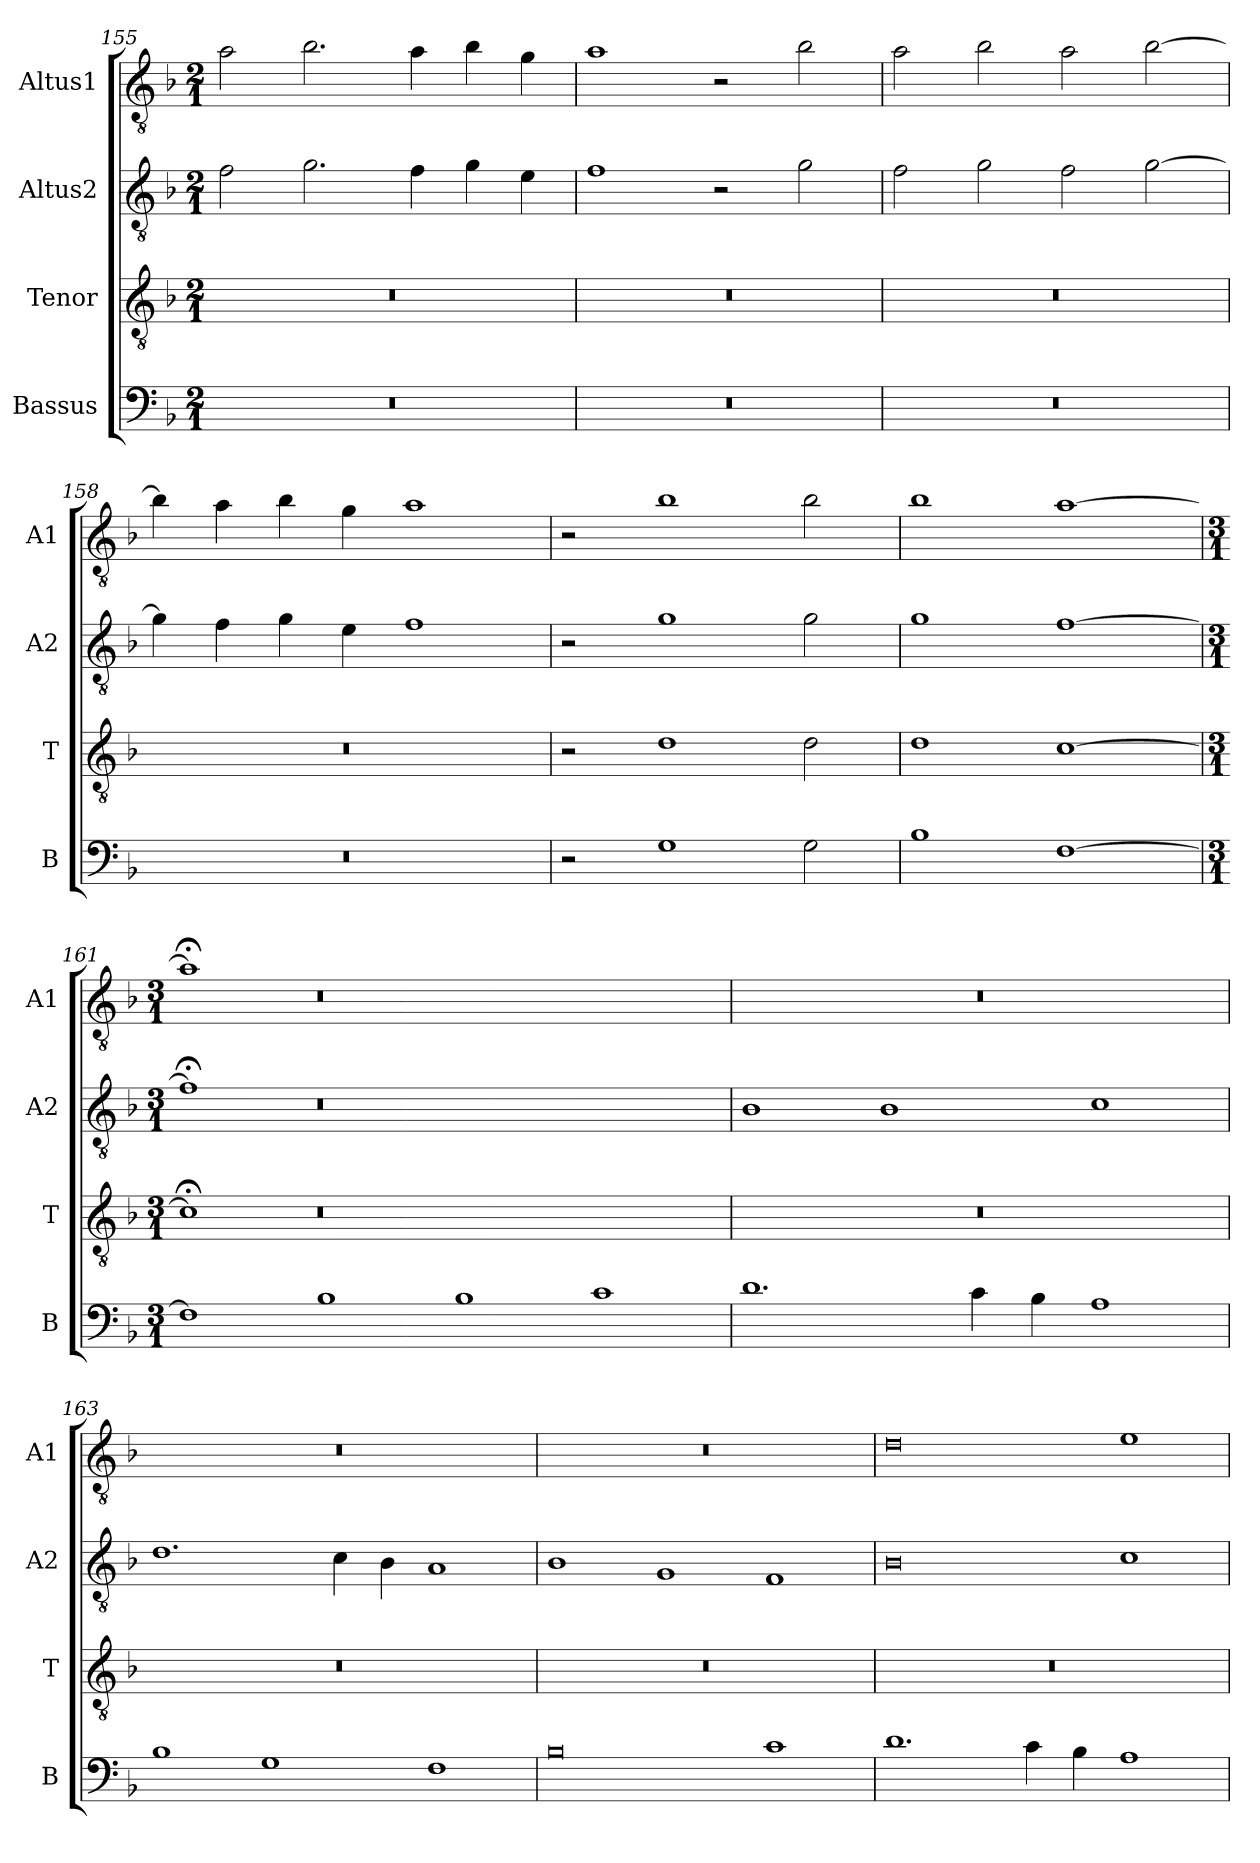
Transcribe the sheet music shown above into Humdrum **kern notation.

**kern	**kern	**kern	**kern
*part4	*part3	*part2	*part1
*staff4	*staff3	*staff2	*staff1
*I"Bassus	*I"Tenor	*I"Altus2	*I"Altus1
*I'B	*I'T	*I'A2	*I'A1
*clefF4	*clefGv2	*clefGv2	*clefGv2
*k[b-]	*k[b-]	*k[b-]	*k[b-]
*M2/1	*M2/1	*M2/1	*M2/1
=155	=155	=155	=155
0r	0r	2f\	2a\
.	.	2.g\	2.b-\
.	.	4f\	4a\
.	.	4g\	4b-\
.	.	4e\	4g\
=156	=156	=156	=156
0r	0r	1f	1a
.	.	2r	2r
.	.	2g\	2b-\
=157	=157	=157	=157
0r	0r	2f\	2a\
.	.	2g\	2b-\
.	.	2f\	2a\
.	.	[2g\	[2b-\
=158	=158	=158	=158
0r	0r	4g\]	4b-\]
.	.	4f\	4a\
.	.	4g\	4b-\
.	.	4e\	4g\
.	.	1f	1a
=159	=159	=159	=159
2r	2r	2r	2r
1G	1d	1g	1b-
2G\	2d\	2g\	2b-\
=160	=160	=160	=160
1B-	1d	1g	1b-
[1F	[1c	[1f	[1a
=161	=161	=161	=161
*M3/1	*M3/1	*M3/1	*M3/1
1F]	1c;<]	1f;<]	1a;<]
1B-	0.r	0.r	0.r
1B-	.	.	.
1c	.	.	.
=162	=162	=162	=162
1.d	0.r	1B-	0.r
.	.	1B-	.
4c\	.	.	.
4B-\	.	.	.
1A	.	1c	.
=163	=163	=163	=163
1B-	0.r	1.d	0.r
1G	.	.	.
.	.	4c\	.
.	.	4B-\	.
1F	.	1A	.
=164	=164	=164	=164
0B-	0.r	1B-	0.r
.	.	1G	.
1c	.	1F	.
=165	=165	=165	=165
1.d	0.r	0B-	0d
4c\	.	.	.
4B-\	.	.	.
1A	.	1c	1e
=	=	=	=
*-	*-	*-	*-
